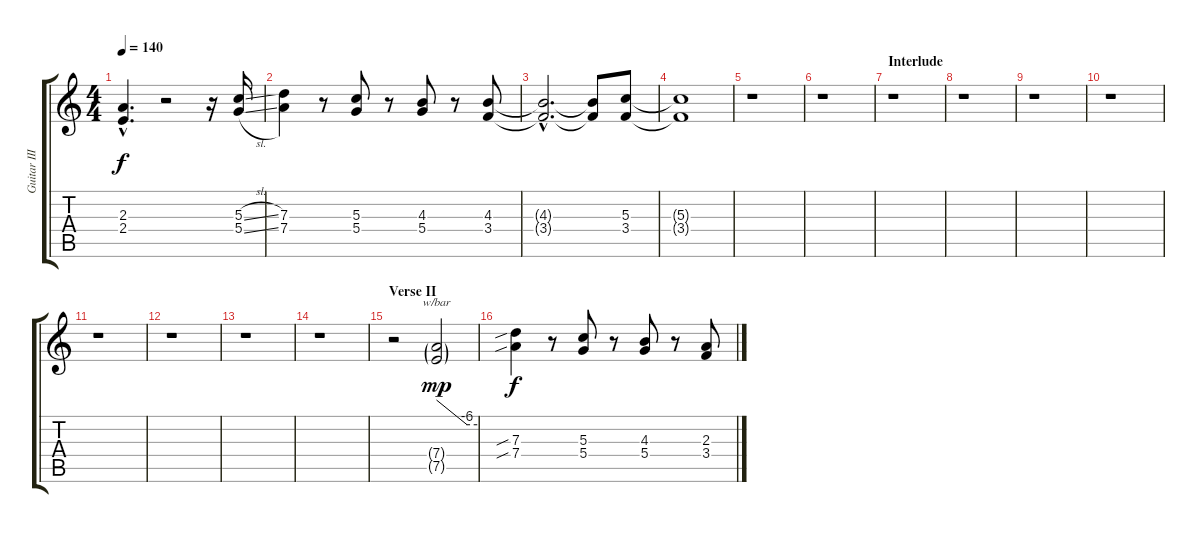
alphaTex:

\track ("Guitar III" "Guitar III") {instrument distortionguitar}
\staff {score tabs}
\tuning (E4 B3 G3 D3 A2 E2) {hide}
\ts (4 4)
\tempo 140
\clef g2
\ks c
(2.3{hac t} 2.4{hac t}).4{d dy f} r.2 r.16{volume 6 balance 16 instrument distortionguitar} (5.3{sl} 5.4{sl}).16 |
(7.3 7.4).4 r.8 (5.3 5.4).8 r.8 (4.3 5.4).8 r.8 (4.3 3.4).8 |
(4.3{hac t} 3.4{hac t}).2{d} (4.3{t} 3.4{t}).8 (5.3 3.4).8 |
(5.3{t} 3.4{t}).1 |
r.1 |
r.1 |
\section ("" "Interlude")
r.1 |
r.1 |
r.1 |
r.1 |
r.1 |
r.1 |
r.1 |
r.1 |
\section ("" "Verse II")
r.2 (7.4{g} 7.5{g}).2{tbe (custom default 0 0 45 -24 60 -24) dy mp volume 6 balance 16 instrument distortionguitar} |
(7.3{sib} 7.4{sib}).4{dy f volume 6 balance 16 instrument distortionguitar} r.8 (5.3 5.4).8 r.8 (4.3 5.4).8 r.8 (2.3 3.4).8
